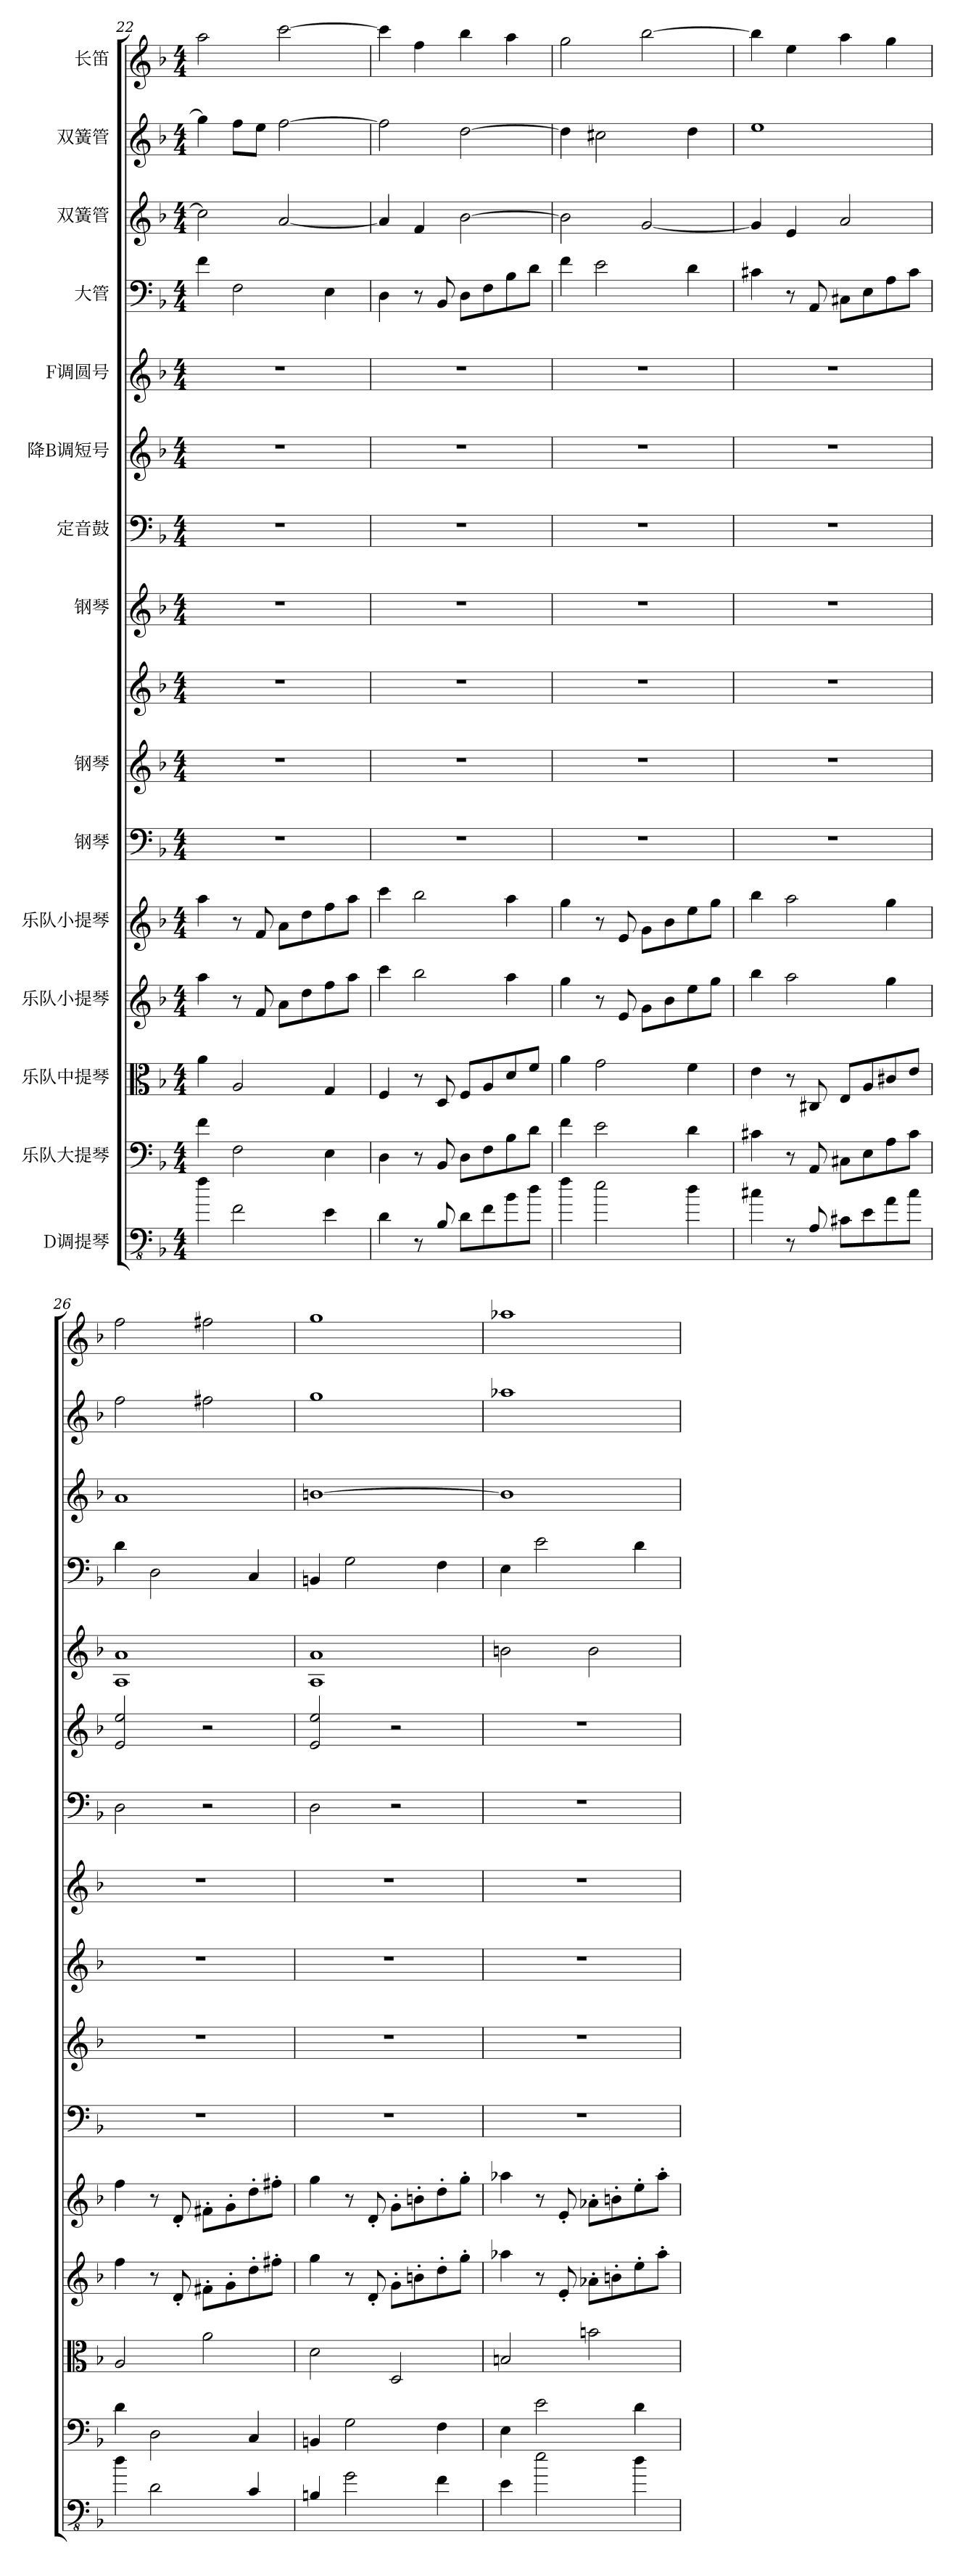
**kern	**kern	**kern	**kern	**kern	**kern	**kern	**kern	**kern	**kern	**kern	**kern	**kern	**kern	**kern	**kern
*part15	*part14	*part13	*part12	*part11	*part10	*part9	*part9	*part8	*part7	*part6	*part5	*part4	*part3	*part2	*part1
*staff16	*staff15	*staff14	*staff13	*staff12	*staff11	*staff10	*staff9	*staff8	*staff7	*staff6	*staff5	*staff4	*staff3	*staff2	*staff1
*I"D调提琴	*I"乐队大提琴	*I"乐队中提琴	*I"乐队小提琴	*I"乐队小提琴	*I"钢琴	*I"钢琴	*	*I"钢琴	*I"定音鼓	*I"降B调短号	*I"F调圆号	*I"大管	*I"双簧管	*I"双簧管	*I"长笛
!!LO:PB:g=z
*clefFv4	*clefF4	*clefC3	*clefG2	*clefG2	*clefF4	*clefG2	*clefG2	*clefG2	*clefF4	*clefG2	*clefG2	*clefF4	*clefG2	*clefG2	*clefG2
*ITrd7c12	*	*	*	*	*	*	*	*	*	*ITrd1c2	*ITrd4c7	*	*	*	*
*k[b-]	*k[b-]	*k[b-]	*k[b-]	*k[b-]	*k[b-]	*k[b-]	*k[b-]	*k[b-]	*k[b-]	*k[b-e-a-]	*k[b-e-]	*k[b-]	*k[b-]	*k[b-]	*k[b-]
*M4/4	*M4/4	*M4/4	*M4/4	*M4/4	*M4/4	*M4/4	*M4/4	*M4/4	*M4/4	*M4/4	*M4/4	*M4/4	*M4/4	*M4/4	*M4/4
=22	=22	=22	=22	=22	=22	=22	=22	=22	=22	=22	=22	=22	=22	=22	=22
4F\	4f\	4a\	4aa\	4aa\	1r	1r	1r	1r	1r	1r	1r	4f\	2cc\]	4gg\]	2aa\
2FF\	2F\	2A/	8r	8r	.	.	.	.	.	.	.	2F\	.	8ff\L	.
.	.	.	8f/	8f/	.	.	.	.	.	.	.	.	.	8ee\J	.
.	.	.	8a\L	8a\L	.	.	.	.	.	.	.	.	[2a/	[2ff\	[2ccc\
.	.	.	8dd\	8dd\	.	.	.	.	.	.	.	.	.	.	.
4EE\	4E\	4G/	8ff\	8ff\	.	.	.	.	.	.	.	4E\	.	.	.
.	.	.	8aa\J	8aa\J	.	.	.	.	.	.	.	.	.	.	.
=23	=23	=23	=23	=23	=23	=23	=23	=23	=23	=23	=23	=23	=23	=23	=23
4DD\	4D\	4F/	4ccc\	4ccc\	1r	1r	1r	1r	1r	1r	1r	4D\	4a/]	2ff\]	4ccc\]
8r	8r	8r	2bb-\	2bb-\	.	.	.	.	.	.	.	8r	4f/	.	4ff\
8BBB-/	8BB-/	8D/	.	.	.	.	.	.	.	.	.	8BB-/	.	.	.
8DD\L	8D\L	8F/L	.	.	.	.	.	.	.	.	.	8D\L	[2b-\	[2dd\	4bb-\
8FF\	8F\	8A/	.	.	.	.	.	.	.	.	.	8F\	.	.	.
8BB-\	8B-\	8d/	4aa\	4aa\	.	.	.	.	.	.	.	8B-\	.	.	4aa\
8D\J	8d\J	8f/J	.	.	.	.	.	.	.	.	.	8d\J	.	.	.
=24	=24	=24	=24	=24	=24	=24	=24	=24	=24	=24	=24	=24	=24	=24	=24
4F\	4f\	4a\	4gg\	4gg\	1r	1r	1r	1r	1r	1r	1r	4f\	2b-\]	4dd\]	2gg\
2E\	2e\	2g\	8r	8r	.	.	.	.	.	.	.	2e\	.	2cc#X\	.
.	.	.	8e/	8e/	.	.	.	.	.	.	.	.	.	.	.
.	.	.	8g\L	8g\L	.	.	.	.	.	.	.	.	[2g/	.	[2bb-\
.	.	.	8b-\	8b-\	.	.	.	.	.	.	.	.	.	.	.
4D\	4d\	4f\	8ee\	8ee\	.	.	.	.	.	.	.	4d\	.	4dd\	.
.	.	.	8gg\J	8gg\J	.	.	.	.	.	.	.	.	.	.	.
=25	=25	=25	=25	=25	=25	=25	=25	=25	=25	=25	=25	=25	=25	=25	=25
4C#X\	4c#X\	4e\	4bb-\	4bb-\	1r	1r	1r	1r	1r	1r	1r	4c#X\	4g/]	1ee	4bb-\]
8r	8r	8r	2aa\	2aa\	.	.	.	.	.	.	.	8r	4e/	.	4ee\
8AAA/	8AA/	8C#X/	.	.	.	.	.	.	.	.	.	8AA/	.	.	.
8CC#X\L	8C#X\L	8E/L	.	.	.	.	.	.	.	.	.	8C#X\L	2a/	.	4aa\
8EE\	8E\	8A/	.	.	.	.	.	.	.	.	.	8E\	.	.	.
8AA\	8A\	8c#X/	4gg\	4gg\	.	.	.	.	.	.	.	8A\	.	.	4gg\
8C#\J	8c#\J	8e/J	.	.	.	.	.	.	.	.	.	8c#\J	.	.	.
!!LO:PB:g=z
=26	=26	=26	=26	=26	=26	=26	=26	=26	=26	=26	=26	=26	=26	=26	=26
4D\	4d\	2A/	4ff\	4ff\	1r	1r	1r	1r	2D\	2d/ 2dd/	1D 1d	4d\	1a	2ff\	2ff\
2DD\	2D\	.	8r	8r	.	.	.	.	.	.	.	2D\	.	.	.
.	.	.	8d'/	8d'/	.	.	.	.	.	.	.	.	.	.	.
.	.	2a\	8f#X'\L	8f#X'\L	.	.	.	.	2r	2r	.	.	.	2ff#X\	2ff#X\
.	.	.	8g'\	8g'\	.	.	.	.	.	.	.	.	.	.	.
4CC/	4C/	.	8dd'\	8dd'\	.	.	.	.	.	.	.	4C/	.	.	.
.	.	.	8ff#X'\J	8ff#X'\J	.	.	.	.	.	.	.	.	.	.	.
=27	=27	=27	=27	=27	=27	=27	=27	=27	=27	=27	=27	=27	=27	=27	=27
4BBBn/	4BBn/	2d\	4gg\	4gg\	1r	1r	1r	1r	2D\	2d/ 2dd/	1D 1d	4BBn/	[1bn	1gg	1gg
2GG\	2G\	.	8r	8r	.	.	.	.	.	.	.	2G\	.	.	.
.	.	.	8d'/	8d'/	.	.	.	.	.	.	.	.	.	.	.
.	.	2D/	8g'\L	8g'\L	.	.	.	.	2r	2r	.	.	.	.	.
.	.	.	8bn'\	8bn'\	.	.	.	.	.	.	.	.	.	.	.
4FF\	4F\	.	8dd'\	8dd'\	.	.	.	.	.	.	.	4F\	.	.	.
.	.	.	8gg'\J	8gg'\J	.	.	.	.	.	.	.	.	.	.	.
=28	=28	=28	=28	=28	=28	=28	=28	=28	=28	=28	=28	=28	=28	=28	=28
4EE\	4E\	2Bn/	4aa-X\	4aa-X\	1r	1r	1r	1r	1r	1r	2en\	4E\	1b]	1aa-X	1aa-X
2E\	2e\	.	8r	8r	.	.	.	.	.	.	.	2e\	.	.	.
.	.	.	8e'/	8e'/	.	.	.	.	.	.	.	.	.	.	.
.	.	2bn\	8a-X'\L	8a-X'\L	.	.	.	.	.	.	2e\	.	.	.	.
.	.	.	8bn'\	8bn'\	.	.	.	.	.	.	.	.	.	.	.
4D\	4d\	.	8ee'\	8ee'\	.	.	.	.	.	.	.	4d\	.	.	.
.	.	.	8aa-'\J	8aa-'\J	.	.	.	.	.	.	.	.	.	.	.
=	=	=	=	=	=	=	=	=	=	=	=	=	=	=	=
*-	*-	*-	*-	*-	*-	*-	*-	*-	*-	*-	*-	*-	*-	*-	*-
